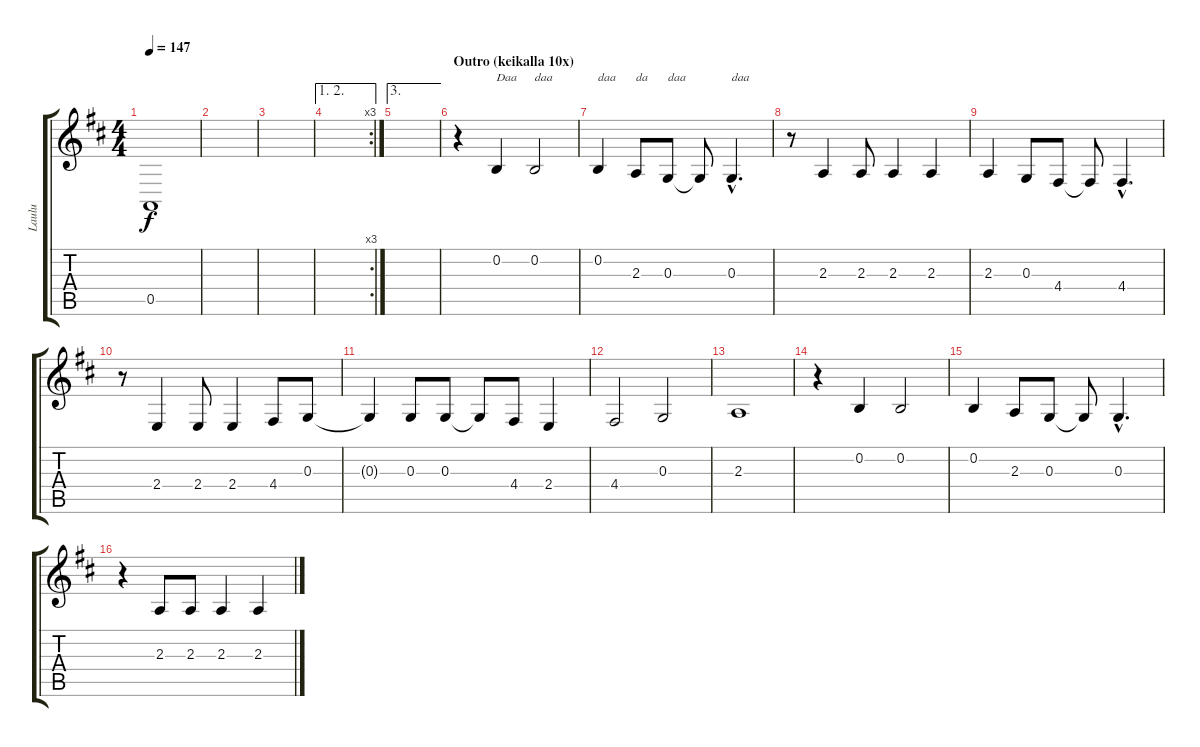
\track ("Laulu" "Laulu") {instrument flute}
\staff {score tabs}
\tuning (E4 B3 G3 D3 A2 E2) {hide}
\ts (4 4)
\tempo 147
\clef g2
\ks d
0.5.1{dy f} |
|
|
\ae (1 2)
\rc 3
|
\ae 3
|
\section ("" "Outro (keikalla 10x)")
r.4 0.2.4{txt "Daa"} 0.2.2{txt "daa"} |
0.2.4{txt "daa"} 2.3.8{txt "da"} 0.3.8{txt "daa"} 0.3{t}.8 0.3{hac}.4{d txt "daa"} |
r.8 2.3.4 2.3.8 2.3.4 2.3.4 |
2.3.4 0.3.8 4.4.8 4.4{t}.8 4.4{hac}.4{d} |
r.8 2.4.4 2.4.8 2.4.4 4.4.8 0.3.8 |
0.3{t}.4 0.3.8 0.3.8 0.3{t}.8 4.4.8 2.4.4 |
4.4.2 0.3.2 |
2.3.1 |
r.4 0.2.4 0.2.2 |
0.2.4 2.3.8 0.3.8 0.3{t}.8 0.3{hac}.4{d} |
r.4 2.3.8 2.3.8 2.3.4 2.3.4
